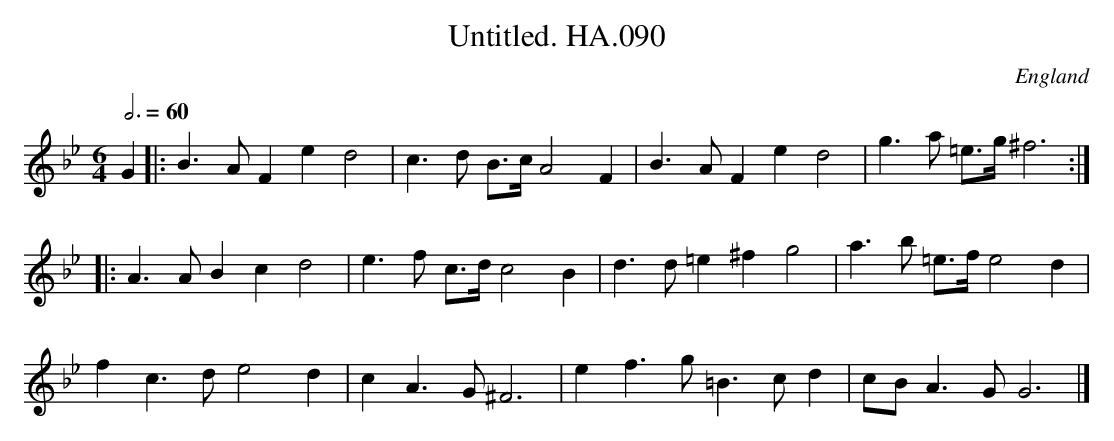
X:1
T:Untitled. HA.090
M:6/4
L:1/8
Q:3/4=60
O:England
notC:in Hand C
K:Bb major
G2|:B3AF2 e2d4|c3d B>c A4F2|B3AF2 e2d4|g3a =e>g^f6:|!
|:A3AB2 c2d4|e3f c>d c4B2|d3d=e2 ^f2g4|a3b =e>f e4d2|!
f2c3d e4d2|c2A3G ^F6|e2f3g =B3cd2|cBA3G G6|]
